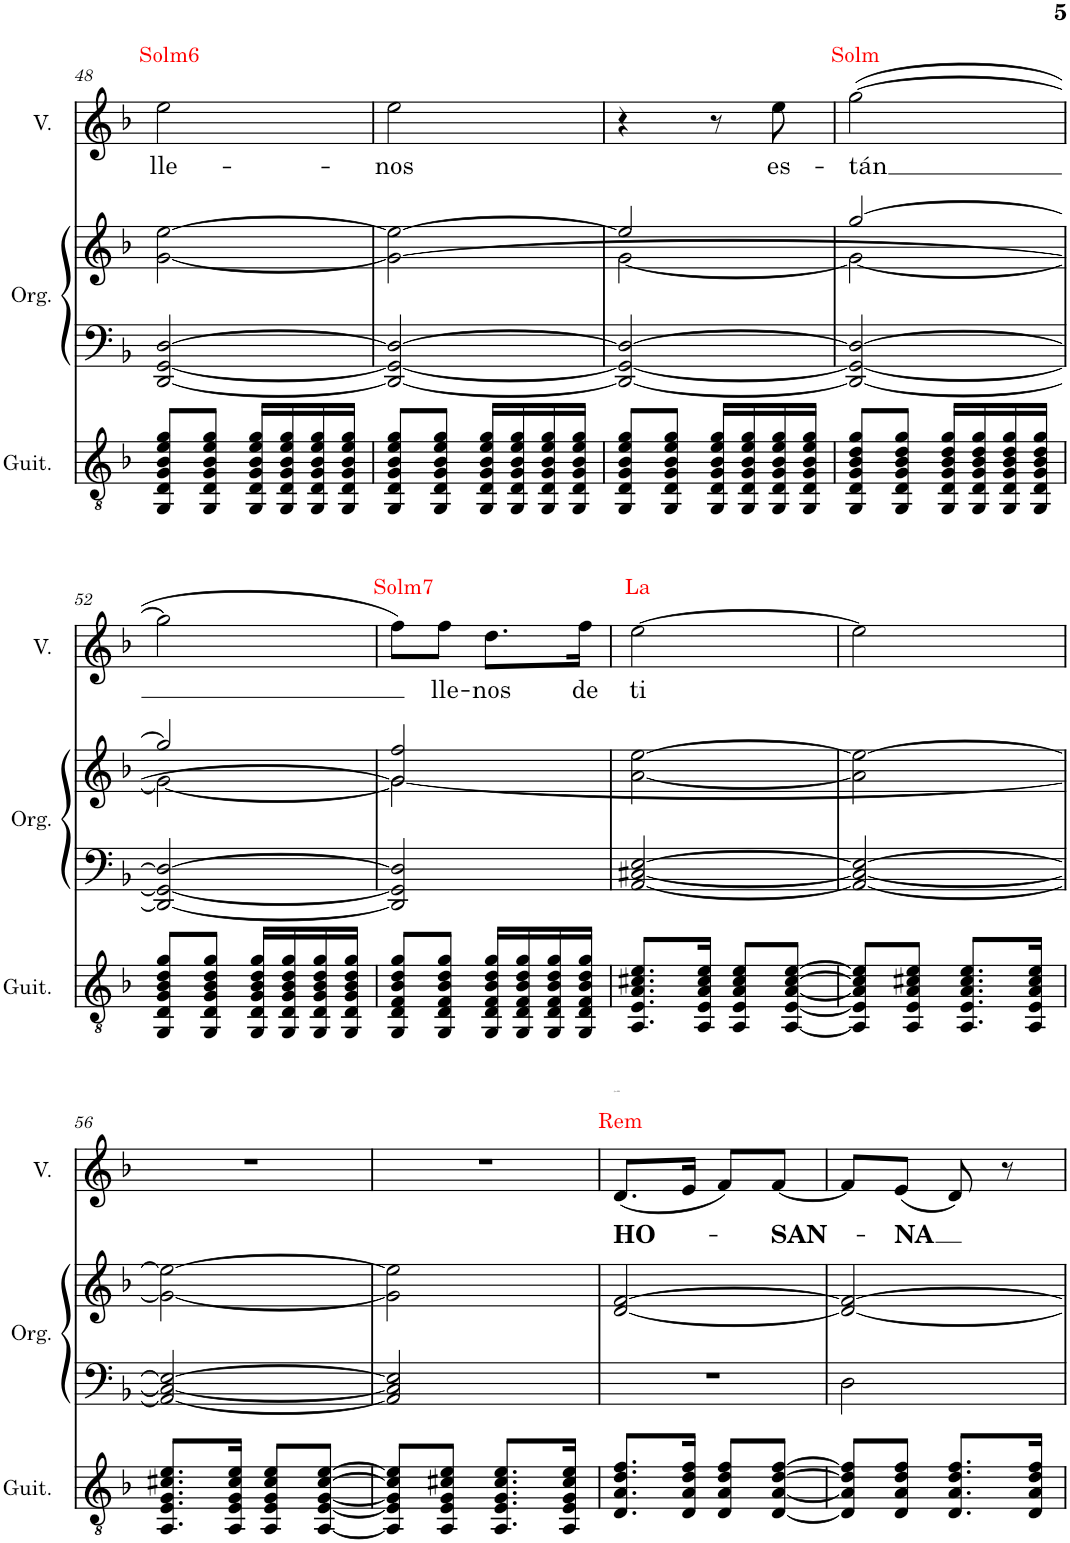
**kern	**kern	**kern	**kern	**text	**text
*part3	*part2	*part2	*part1	*part1	*part1
*staff4	*staff3	*staff2	*staff1	*staff1	*staff1
*I"Guitarra clásica	*I"Órgano	*	*I"Voz	*	*
*I'Guit.	*	*	*I'V.	*	*
!!LO:PB:g=z
*clefGv2	*clefF4	*clefG2	*clefG2	*	*
*k[b-]	*k[b-]	*k[b-]	*k[b-]	*	*
*M2/4	*M2/4	*M2/4	*M2/4	*	*
=48	=48	=48	=48	=48	=48
!	!	!	!	!LO:LY:b	!LO:LY:a:color=#FF0000
8GG/ 8D/ 8G/ 8B-/ 8e/ 8g/L	[2DD/ [2GG/ [2D/	[2g\ [2ee\	2ee\	lle-	Solm6
8GG/ 8D/ 8G/ 8B-/ 8e/ 8g/J	.	.	.	.	.
16GG/ 16D/ 16G/ 16B-/ 16e/ 16g/LL	.	.	.	.	.
16GG/ 16D/ 16G/ 16B-/ 16e/ 16g/	.	.	.	.	.
16GG/ 16D/ 16G/ 16B-/ 16e/ 16g/	.	.	.	.	.
16GG/ 16D/ 16G/ 16B-/ 16e/ 16g/JJ	.	.	.	.	.
=49	=49	=49	=49	=49	=49
!	!	!	!	!LO:LY:b	!
8GG/ 8D/ 8G/ 8B-/ 8e/ 8g/L	2DD/_ 2GG/_ 2D/_	2g\_ 2ee\_	2ee\	-nos	.
8GG/ 8D/ 8G/ 8B-/ 8e/ 8g/J	.	.	.	.	.
16GG/ 16D/ 16G/ 16B-/ 16e/ 16g/LL	.	.	.	.	.
16GG/ 16D/ 16G/ 16B-/ 16e/ 16g/	.	.	.	.	.
16GG/ 16D/ 16G/ 16B-/ 16e/ 16g/	.	.	.	.	.
16GG/ 16D/ 16G/ 16B-/ 16e/ 16g/JJ	.	.	.	.	.
=50	=50	=50	=50	=50	=50
*	*	*^	*	*	*
8GG/ 8D/ 8G/ 8B-/ 8e/ 8g/L	2DD/_ 2GG/_ 2D/_	2ee/]	[2g\	4r	.	.
8GG/ 8D/ 8G/ 8B-/ 8e/ 8g/J	.	.	.	.	.	.
16GG/ 16D/ 16G/ 16B-/ 16e/ 16g/LL	.	.	.	8r	.	.
16GG/ 16D/ 16G/ 16B-/ 16e/ 16g/	.	.	.	.	.	.
!	!	!	!	!	!LO:LY:b	!
16GG/ 16D/ 16G/ 16B-/ 16e/ 16g/	.	.	.	8ee\	es-	.
16GG/ 16D/ 16G/ 16B-/ 16e/ 16g/JJ	.	.	.	.	.	.
=51	=51	=51	=51	=51	=51	=51
!	!	!	!	!	!LO:LY:b	!LO:LY:a:color=#FF0000
8GG/ 8D/ 8G/ 8B-/ 8d/ 8g/L	2DD/_ 2GG/_ 2D/_	[2gg/	2g\_	([2gg\	-tán	Solm
8GG/ 8D/ 8G/ 8B-/ 8d/ 8g/J	.	.	.	.	.	.
16GG/ 16D/ 16G/ 16B-/ 16d/ 16g/LL	.	.	.	.	.	.
16GG/ 16D/ 16G/ 16B-/ 16d/ 16g/	.	.	.	.	.	.
16GG/ 16D/ 16G/ 16B-/ 16d/ 16g/	.	.	.	.	.	.
16GG/ 16D/ 16G/ 16B-/ 16d/ 16g/JJ	.	.	.	.	.	.
!!LO:LB:g=z
=52	=52	=52	=52	=52	=52	=52
8GG/ 8D/ 8G/ 8B-/ 8d/ 8g/L	2DD/_ 2GG/_ 2D/_	2gg/]	2g\_	2gg\]	.	.
8GG/ 8D/ 8G/ 8B-/ 8d/ 8g/J	.	.	.	.	.	.
16GG/ 16D/ 16G/ 16B-/ 16d/ 16g/LL	.	.	.	.	.	.
16GG/ 16D/ 16G/ 16B-/ 16d/ 16g/	.	.	.	.	.	.
16GG/ 16D/ 16G/ 16B-/ 16d/ 16g/	.	.	.	.	.	.
16GG/ 16D/ 16G/ 16B-/ 16d/ 16g/JJ	.	.	.	.	.	.
=53	=53	=53	=53	=53	=53	=53
!	!	!	!	!	!	!LO:LY:a:color=#FF0000
8GG/ 8D/ 8F/ 8B-/ 8d/ 8g/L	2DD/] 2GG/] 2D/]	2g/] 2ff/	2g\_	8ff\L)	.	Solm7
!	!	!	!	!	!LO:LY:b	!
8GG/ 8D/ 8F/ 8B-/ 8d/ 8g/J	.	.	.	8ff\J	lle-	.
!	!	!	!	!	!LO:LY:b	!
16GG/ 16D/ 16F/ 16B-/ 16d/ 16g/LL	.	.	.	8.dd\L	-nos	.
16GG/ 16D/ 16F/ 16B-/ 16d/ 16g/	.	.	.	.	.	.
16GG/ 16D/ 16F/ 16B-/ 16d/ 16g/	.	.	.	.	.	.
!	!	!	!	!	!LO:LY:b	!
16GG/ 16D/ 16F/ 16B-/ 16d/ 16g/JJ	.	.	.	16ff\Jk	de	.
*	*	*v	*v	*	*	*
=54	=54	=54	=54	=54	=54
!	!	!	!	!LO:LY:b	!LO:LY:a:color=#FF0000
8.AA/ 8.E/ 8.A/ 8.c#X/ 8.e/L	[2AA/ [2C#X/ [2E/	[2a\ [2ee\	[2ee\	ti	La
16AA/ 16E/ 16A/ 16c#/ 16e/Jk	.	.	.	.	.
8AA/ 8E/ 8A/ 8c#/ 8e/L	.	.	.	.	.
[8AA/ [8E/ [8A/ [8c#/ [8e/J	.	.	.	.	.
=55	=55	=55	=55	=55	=55
8AA/] 8E/] 8A/] 8c#/] 8e/]L	2AA/_ 2C#/_ 2E/_	2a\] 2ee\_	2ee\]	.	.
8AA/ 8E/ 8A/ 8c#X/ 8e/J	.	.	.	.	.
8.AA/ 8.E/ 8.A/ 8.c#/ 8.e/L	.	.	.	.	.
16AA/ 16E/ 16A/ 16c#/ 16e/Jk	.	.	.	.	.
!!LO:LB:g=z
=56	=56	=56	=56	=56	=56
8.AA/ 8.E/ 8.G/ 8.c#X/ 8.e/L	2AA/_ 2C#/_ 2E/_	2g\_ 2ee\_	2r	.	.
16AA/ 16E/ 16G/ 16c#/ 16e/Jk	.	.	.	.	.
8AA/ 8E/ 8G/ 8c#/ 8e/L	.	.	.	.	.
[8AA/ [8E/ [8G/ [8c#/ [8e/J	.	.	.	.	.
=57	=57	=57	=57	=57	=57
8AA/] 8E/] 8G/] 8c#/] 8e/]L	2AA/] 2C#/] 2E/]	2g\] 2ee\]	2r	.	.
8AA/ 8E/ 8G/ 8c#X/ 8e/J	.	.	.	.	.
8.AA/ 8.E/ 8.G/ 8.c#/ 8.e/L	.	.	.	.	.
16AA/ 16E/ 16G/ 16c#/ 16e/Jk	.	.	.	.	.
=58	=58	=58	=58	=58	=58
*	*	*	*MM88	*	*
!	!	!	!	!LO:LY:b	!LO:LY:a:color=#FF0000
8.D/ 8.A/ 8.d/ 8.f/L	2r	[2d/ [2f/	(8.d/L	HO-	Rem
16D/ 16A/ 16d/ 16f/Jk	.	.	16e/Jk	.	.
8D/ 8A/ 8d/ 8f/L	.	.	8f/L)	.	.
!	!	!	!	!LO:LY:b	!
[8D/ [8A/ [8d/ [8f/J	.	.	[8f/J	-SAN-	.
=59	=59	=59	=59	=59	=59
8D/] 8A/] 8d/] 8f/]L	2D\	2d/_ 2f/_	8f/L]	.	.
!	!	!	!	!LO:LY:b	!
8D/ 8A/ 8d/ 8f/J	.	.	(8e/J	-NA	.
8.D/ 8.A/ 8.d/ 8.f/L	.	.	8d/)	.	.
.	.	.	8r	.	.
16D/ 16A/ 16d/ 16f/Jk	.	.	.	.	.
=	=	=	=	=	=
*-	*-	*-	*-	*-	*-
